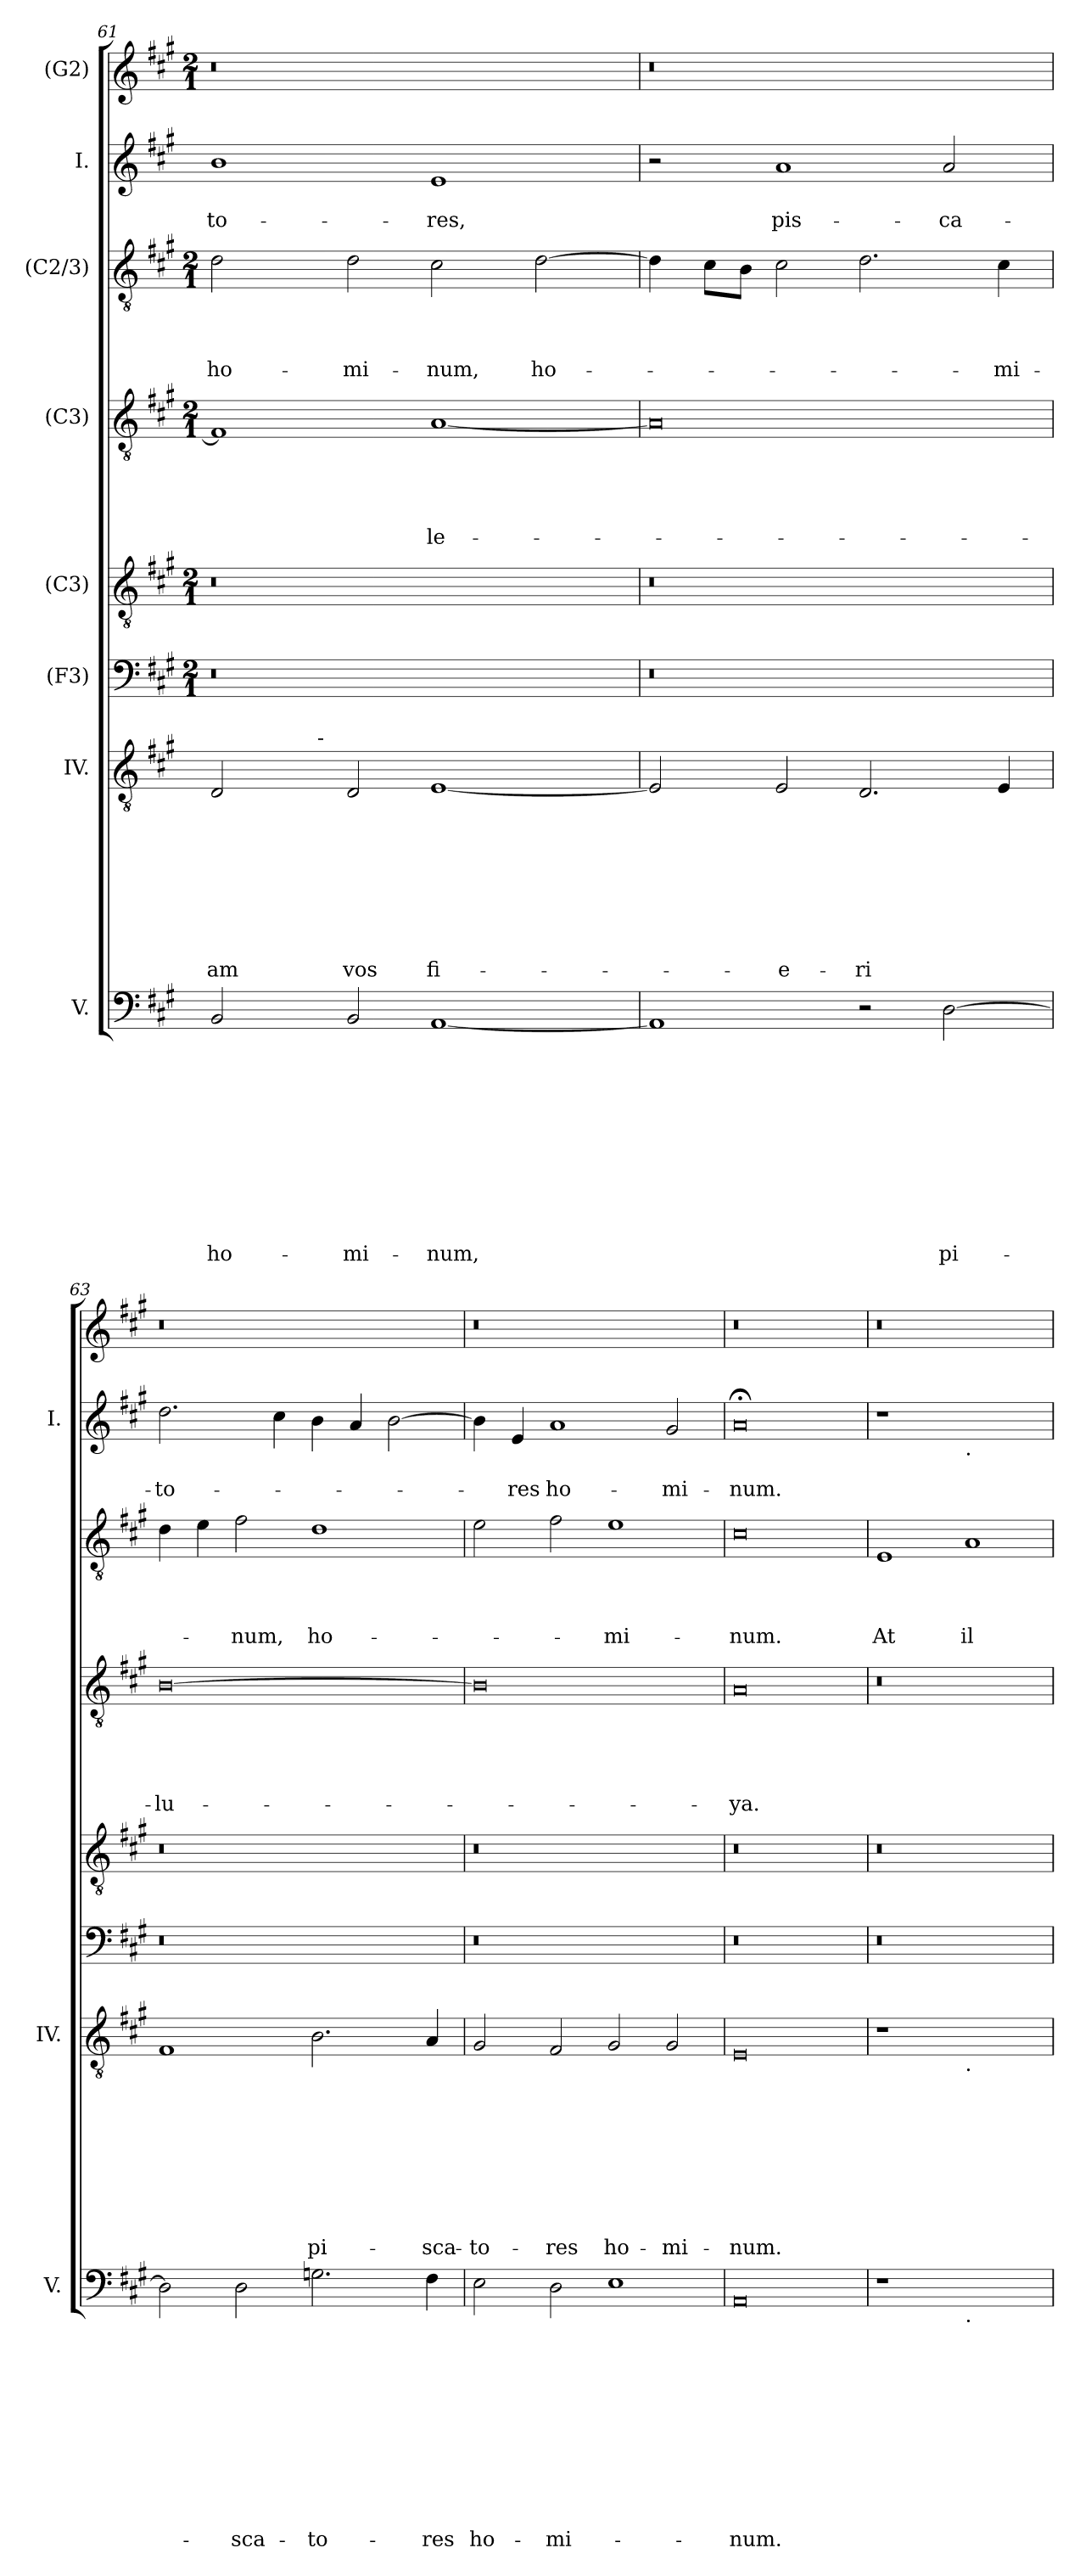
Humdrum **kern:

**kern	**text	**text	**text	**text	**text	**text	**text	**text	**text	**text	**text	**kern	**text	**text	**text	**text	**text	**text	**text	**text	**text	**kern	**kern	**kern	**text	**text	**text	**text	**text	**kern	**text	**text	**text	**text	**kern	**text	**text	**kern
*part8	*part8	*part8	*part8	*part8	*part8	*part8	*part8	*part8	*part8	*part8	*part8	*part7	*part7	*part7	*part7	*part7	*part7	*part7	*part7	*part7	*part7	*part6	*part5	*part4	*part4	*part4	*part4	*part4	*part4	*part3	*part3	*part3	*part3	*part3	*part2	*part2	*part2	*part1
*staff8	*staff8	*staff8	*staff8	*staff8	*staff8	*staff8	*staff8	*staff8	*staff8	*staff8	*staff8	*staff7	*staff7	*staff7	*staff7	*staff7	*staff7	*staff7	*staff7	*staff7	*staff7	*staff6	*staff5	*staff4	*staff4	*staff4	*staff4	*staff4	*staff4	*staff3	*staff3	*staff3	*staff3	*staff3	*staff2	*staff2	*staff2	*staff1
*I"V.	*	*	*	*	*	*	*	*	*	*	*	*I"IV.	*	*	*	*	*	*	*	*	*	*I"(F3)	*I"(C3)	*I"(C3)	*	*	*	*	*	*I"(C2/3)	*	*	*	*	*I"I.	*	*	*I"(G2)
*I'V.	*	*	*	*	*	*	*	*	*	*	*	*I'IV.	*	*	*	*	*	*	*	*	*	*	*	*	*	*	*	*	*	*	*	*	*	*	*I'I.	*	*	*
!!LO:PB:g=z
*clefF4	*	*	*	*	*	*	*	*	*	*	*	*clefGv2	*	*	*	*	*	*	*	*	*	*clefF4	*clefGv2	*clefGv2	*	*	*	*	*	*clefGv2	*	*	*	*	*clefG2	*	*	*clefG2
*k[f#c#g#]	*	*	*	*	*	*	*	*	*	*	*	*k[f#c#g#]	*	*	*	*	*	*	*	*	*	*k[f#c#g#]	*k[f#c#g#]	*k[f#c#g#]	*	*	*	*	*	*k[f#c#g#]	*	*	*	*	*k[f#c#g#]	*	*	*k[f#c#g#]
*A:	*	*	*	*	*	*	*	*	*	*	*	*A:	*	*	*	*	*	*	*	*	*	*A:	*A:	*A:	*	*	*	*	*	*A:	*	*	*	*	*A:	*	*	*A:
*	*	*	*	*	*	*	*	*	*	*	*	*	*	*	*	*	*	*	*	*	*	*M2/1	*M2/1	*M2/1	*	*	*	*	*	*M2/1	*	*	*	*	*	*	*	*M2/1
=61	=61	=61	=61	=61	=61	=61	=61	=61	=61	=61	=61	=61	=61	=61	=61	=61	=61	=61	=61	=61	=61	=61	=61	=61	=61	=61	=61	=61	=61	=61	=61	=61	=61	=61	=61	=61	=61	=61
!	!	!	!	!	!	!	!	!	!	!	!LO:LY:b	!	!	!	!	!	!	!	!	!	!LO:LY:b	!	!	!	!	!	!	!	!	!	!	!	!	!LO:LY:b	!	!	!LO:LY:b	!
*	*	*	*	*	*	*	*	*	*	*	*	*^	*	*	*	*	*	*	*	*	*	*	*	*	*	*	*	*	*	*	*	*	*	*	*	*	*	*
2BB/	.	.	.	.	.	.	.	.	.	.	ho-	2D/	4ryy	.	.	.	.	.	.	.	.	-am	0r	0r	1F#]	.	.	.	.	.	2d\	.	.	.	ho-	1b	.	-to-	0r
.	.	.	.	.	.	.	.	.	.	.	.	.	8ryy	.	.	.	.	.	.	.	.	.	.	.	.	.	.	.	.	.	.	.	.	.	.	.	.	.	.
.	.	.	.	.	.	.	.	.	.	.	.	.	32ryy	.	.	.	.	.	.	.	.	.	.	.	.	.	.	.	.	.	.	.	.	.	.	.	.	.	.
!	!	!	!	!	!	!	!	!	!	!	!	!	!LO:TX:a:t=-	!	!	!	!	!	!	!	!	!	!	!	!	!	!	!	!	!	!	!	!	!	!	!	!	!	!
.	.	.	.	.	.	.	.	.	.	.	.	.	1ryy	.	.	.	.	.	.	.	.	.	.	.	.	.	.	.	.	.	.	.	.	.	.	.	.	.	.
!	!	!	!	!	!	!	!	!	!	!	!LO:LY:b	!	!	!	!	!	!	!	!	!	!	!LO:LY:b	!	!	!	!	!	!	!	!	!	!	!	!	!LO:LY:b	!	!	!	!
2BB/	.	.	.	.	.	.	.	.	.	.	-mi-	2D/	.	.	.	.	.	.	.	.	.	vos	.	.	.	.	.	.	.	.	2d\	.	.	.	-mi-	.	.	.	.
!	!	!	!	!	!	!	!	!	!	!	!LO:LY:b	!	!	!	!	!	!	!	!	!	!	!LO:LY:b	!	!	!	!	!	!	!	!LO:LY:b	!	!	!	!	!LO:LY:b	!	!	!LO:LY:b	!
[<1AA	.	.	.	.	.	.	.	.	.	.	-num,	[<1E	.	.	.	.	.	.	.	.	.	fi-	.	.	[<1A	.	.	.	.	-le-	2c#\	.	.	.	-num,	1e	.	-res,	.
.	.	.	.	.	.	.	.	.	.	.	.	.	2ryy	.	.	.	.	.	.	.	.	.	.	.	.	.	.	.	.	.	.	.	.	.	.	.	.	.	.
!	!	!	!	!	!	!	!	!	!	!	!	!	!	!	!	!	!	!	!	!	!	!	!	!	!	!	!	!	!	!	!	!	!	!	!LO:LY:b	!	!	!	!
.	.	.	.	.	.	.	.	.	.	.	.	.	.	.	.	.	.	.	.	.	.	.	.	.	.	.	.	.	.	.	[>2d\	.	.	.	ho-	.	.	.	.
.	.	.	.	.	.	.	.	.	.	.	.	.	16.ryy	.	.	.	.	.	.	.	.	.	.	.	.	.	.	.	.	.	.	.	.	.	.	.	.	.	.
*	*	*	*	*	*	*	*	*	*	*	*	*v	*v	*	*	*	*	*	*	*	*	*	*	*	*	*	*	*	*	*	*	*	*	*	*	*	*	*	*
=62	=62	=62	=62	=62	=62	=62	=62	=62	=62	=62	=62	=62	=62	=62	=62	=62	=62	=62	=62	=62	=62	=62	=62	=62	=62	=62	=62	=62	=62	=62	=62	=62	=62	=62	=62	=62	=62	=62
1AA]	.	.	.	.	.	.	.	.	.	.	.	2E/]	.	.	.	.	.	.	.	.	.	0r	0r	0A]	.	.	.	.	.	4d\]	.	.	.	.	2r	.	.	0r
.	.	.	.	.	.	.	.	.	.	.	.	.	.	.	.	.	.	.	.	.	.	.	.	.	.	.	.	.	.	8c#\L	.	.	.	.	.	.	.	.
.	.	.	.	.	.	.	.	.	.	.	.	.	.	.	.	.	.	.	.	.	.	.	.	.	.	.	.	.	.	8B\J	.	.	.	.	.	.	.	.
!	!	!	!	!	!	!	!	!	!	!	!	!	!	!	!	!	!	!	!	!	!LO:LY:b	!	!	!	!	!	!	!	!	!	!	!	!	!	!	!	!LO:LY:b	!
.	.	.	.	.	.	.	.	.	.	.	.	2E/	.	.	.	.	.	.	.	.	-e-	.	.	.	.	.	.	.	.	2c#\	.	.	.	.	1a	.	pis-	.
!	!	!	!	!	!	!	!	!	!	!	!	!	!	!	!	!	!	!	!	!	!LO:LY:b	!	!	!	!	!	!	!	!	!	!	!	!	!	!	!	!	!
2r	.	.	.	.	.	.	.	.	.	.	.	2.D/	.	.	.	.	.	.	.	.	-ri	.	.	.	.	.	.	.	.	2.d\	.	.	.	.	.	.	.	.
!	!	!	!	!	!	!	!	!	!	!	!LO:LY:b	!	!	!	!	!	!	!	!	!	!	!	!	!	!	!	!	!	!	!	!	!	!	!	!	!	!LO:LY:b	!
[>2D\	.	.	.	.	.	.	.	.	.	.	pi-	.	.	.	.	.	.	.	.	.	.	.	.	.	.	.	.	.	.	.	.	.	.	.	2a/	.	-ca-	.
!	!	!	!	!	!	!	!	!	!	!	!	!	!	!	!	!	!	!	!	!	!	!	!	!	!	!	!	!	!	!	!	!	!	!LO:LY:b	!	!	!	!
.	.	.	.	.	.	.	.	.	.	.	.	4E/	.	.	.	.	.	.	.	.	.	.	.	.	.	.	.	.	.	4c#\	.	.	.	-mi-	.	.	.	.
=63	=63	=63	=63	=63	=63	=63	=63	=63	=63	=63	=63	=63	=63	=63	=63	=63	=63	=63	=63	=63	=63	=63	=63	=63	=63	=63	=63	=63	=63	=63	=63	=63	=63	=63	=63	=63	=63	=63
!	!	!	!	!	!	!	!	!	!	!	!	!	!	!	!	!	!	!	!	!	!	!	!	!	!	!	!	!	!LO:LY:b	!	!	!	!	!	!	!	!LO:LY:b	!
2D\]	.	.	.	.	.	.	.	.	.	.	.	1F#	.	.	.	.	.	.	.	.	.	0r	0r	[>0B	.	.	.	.	-lu-	4d\	.	.	.	.	2.dd\	.	-to-	0r
.	.	.	.	.	.	.	.	.	.	.	.	.	.	.	.	.	.	.	.	.	.	.	.	.	.	.	.	.	.	4e\	.	.	.	.	.	.	.	.
!	!	!	!	!	!	!	!	!	!	!	!LO:LY:b	!	!	!	!	!	!	!	!	!	!	!	!	!	!	!	!	!	!	!	!	!	!	!LO:LY:b	!	!	!	!
2D\	.	.	.	.	.	.	.	.	.	.	-sca-	.	.	.	.	.	.	.	.	.	.	.	.	.	.	.	.	.	.	2f#\	.	.	.	-num,	.	.	.	.
.	.	.	.	.	.	.	.	.	.	.	.	.	.	.	.	.	.	.	.	.	.	.	.	.	.	.	.	.	.	.	.	.	.	.	4cc#\	.	.	.
!	!	!	!	!	!	!	!	!	!	!	!LO:LY:b	!	!	!	!	!	!	!	!	!	!LO:LY:b	!	!	!	!	!	!	!	!	!	!	!	!	!LO:LY:b	!	!	!	!
2.Gn\	.	.	.	.	.	.	.	.	.	.	-to-	2.B\	.	.	.	.	.	.	.	.	pi-	.	.	.	.	.	.	.	.	1d	.	.	.	ho-	4b\	.	.	.
.	.	.	.	.	.	.	.	.	.	.	.	.	.	.	.	.	.	.	.	.	.	.	.	.	.	.	.	.	.	.	.	.	.	.	4a/	.	.	.
.	.	.	.	.	.	.	.	.	.	.	.	.	.	.	.	.	.	.	.	.	.	.	.	.	.	.	.	.	.	.	.	.	.	.	[>2b\	.	.	.
!	!	!	!	!	!	!	!	!	!	!	!LO:LY:b	!	!	!	!	!	!	!	!	!	!LO:LY:b	!	!	!	!	!	!	!	!	!	!	!	!	!	!	!	!	!
4F#\	.	.	.	.	.	.	.	.	.	.	-res	4A/	.	.	.	.	.	.	.	.	-sca-	.	.	.	.	.	.	.	.	.	.	.	.	.	.	.	.	.
=64	=64	=64	=64	=64	=64	=64	=64	=64	=64	=64	=64	=64	=64	=64	=64	=64	=64	=64	=64	=64	=64	=64	=64	=64	=64	=64	=64	=64	=64	=64	=64	=64	=64	=64	=64	=64	=64	=64
!	!	!	!	!	!	!	!	!	!	!	!LO:LY:b	!	!	!	!	!	!	!	!	!	!LO:LY:b	!	!	!	!	!	!	!	!	!	!	!	!	!	!	!	!	!
2E\	.	.	.	.	.	.	.	.	.	.	ho-	2G#/	.	.	.	.	.	.	.	.	-to-	0r	0r	0B]	.	.	.	.	.	2e\	.	.	.	.	4b\]	.	.	0r
!	!	!	!	!	!	!	!	!	!	!	!	!	!	!	!	!	!	!	!	!	!	!	!	!	!	!	!	!	!	!	!	!	!	!	!	!	!LO:LY:b	!
.	.	.	.	.	.	.	.	.	.	.	.	.	.	.	.	.	.	.	.	.	.	.	.	.	.	.	.	.	.	.	.	.	.	.	4e/	.	-res	.
!	!	!	!	!	!	!	!	!	!	!	!LO:LY:b	!	!	!	!	!	!	!	!	!	!LO:LY:b	!	!	!	!	!	!	!	!	!	!	!	!	!	!	!	!LO:LY:b	!
2D\	.	.	.	.	.	.	.	.	.	.	-mi-	2F#/	.	.	.	.	.	.	.	.	-res	.	.	.	.	.	.	.	.	2f#\	.	.	.	.	1a	.	ho-	.
!	!	!	!	!	!	!	!	!	!	!	!	!	!	!	!	!	!	!	!	!	!LO:LY:b	!	!	!	!	!	!	!	!	!	!	!	!	!LO:LY:b	!	!	!	!
1E	.	.	.	.	.	.	.	.	.	.	.	2G#/	.	.	.	.	.	.	.	.	ho-	.	.	.	.	.	.	.	.	1e	.	.	.	-mi-	.	.	.	.
!	!	!	!	!	!	!	!	!	!	!	!	!	!	!	!	!	!	!	!	!	!LO:LY:b	!	!	!	!	!	!	!	!	!	!	!	!	!	!	!	!LO:LY:b	!
.	.	.	.	.	.	.	.	.	.	.	.	2G#/	.	.	.	.	.	.	.	.	-mi-	.	.	.	.	.	.	.	.	.	.	.	.	.	2g#/	.	-mi-	.
=65	=65	=65	=65	=65	=65	=65	=65	=65	=65	=65	=65	=65	=65	=65	=65	=65	=65	=65	=65	=65	=65	=65	=65	=65	=65	=65	=65	=65	=65	=65	=65	=65	=65	=65	=65	=65	=65	=65
!	!	!	!	!	!	!	!	!	!	!	!LO:LY:b	!	!	!	!	!	!	!	!	!	!LO:LY:b	!	!	!	!	!	!	!	!LO:LY:b	!	!	!	!	!LO:LY:b	!	!	!LO:LY:b	!
0AA	.	.	.	.	.	.	.	.	.	.	-num.	0E	.	.	.	.	.	.	.	.	-num.	0r	0r	0A	.	.	.	.	-ya.	0c#	.	.	.	-num.	0a;	.	-num.	0r
!!LO:LB:g=z
=66	=66	=66	=66	=66	=66	=66	=66	=66	=66	=66	=66	=66	=66	=66	=66	=66	=66	=66	=66	=66	=66	=66	=66	=66	=66	=66	=66	=66	=66	=66	=66	=66	=66	=66	=66	=66	=66	=66
!	!	!	!	!	!	!	!	!	!	!	!	!	!	!	!	!	!	!	!	!	!	!	!	!	!	!	!	!	!	!	!	!	!	!LO:LY:b	!	!	!	!
1r	.	.	.	.	.	.	.	.	.	.	.	1r	.	.	.	.	.	.	.	.	.	0r	0r	0r	.	.	.	.	.	1E	.	.	.	At	1r	.	.	0r
!	!	!	!	!	!	!	!	!	!	!	!	!	!	!	!	!	!	!	!	!	!	!	!	!	!	!	!	!	!	!	!	!	!	!	!LO:TX:b:t=.	!	!	!
!	!	!	!	!	!	!	!	!	!	!	!	!LO:TX:b:t=.	!	!	!	!	!	!	!	!	!	!	!	!	!	!	!	!	!	!	!	!	!	!	!	!	!	!
!LO:TX:b:t=.	!	!	!	!	!	!	!	!	!	!	!	!	!	!	!	!	!	!	!	!	!	!	!	!	!	!	!	!	!	!	!	!	!	!	!	!	!	!
!	!	!	!	!	!	!	!	!	!	!	!	!	!	!	!	!	!	!	!	!	!	!	!	!	!	!	!	!	!	!	!	!	!	!LO:LY:b:rj	!	!	!	!
1ryy	.	.	.	.	.	.	.	.	.	.	.	1ryy	.	.	.	.	.	.	.	.	.	.	.	.	.	.	.	.	.	1A	.	.	.	il-	1ryy	.	.	.
=	=	=	=	=	=	=	=	=	=	=	=	=	=	=	=	=	=	=	=	=	=	=	=	=	=	=	=	=	=	=	=	=	=	=	=	=	=	=
*-	*-	*-	*-	*-	*-	*-	*-	*-	*-	*-	*-	*-	*-	*-	*-	*-	*-	*-	*-	*-	*-	*-	*-	*-	*-	*-	*-	*-	*-	*-	*-	*-	*-	*-	*-	*-	*-	*-
